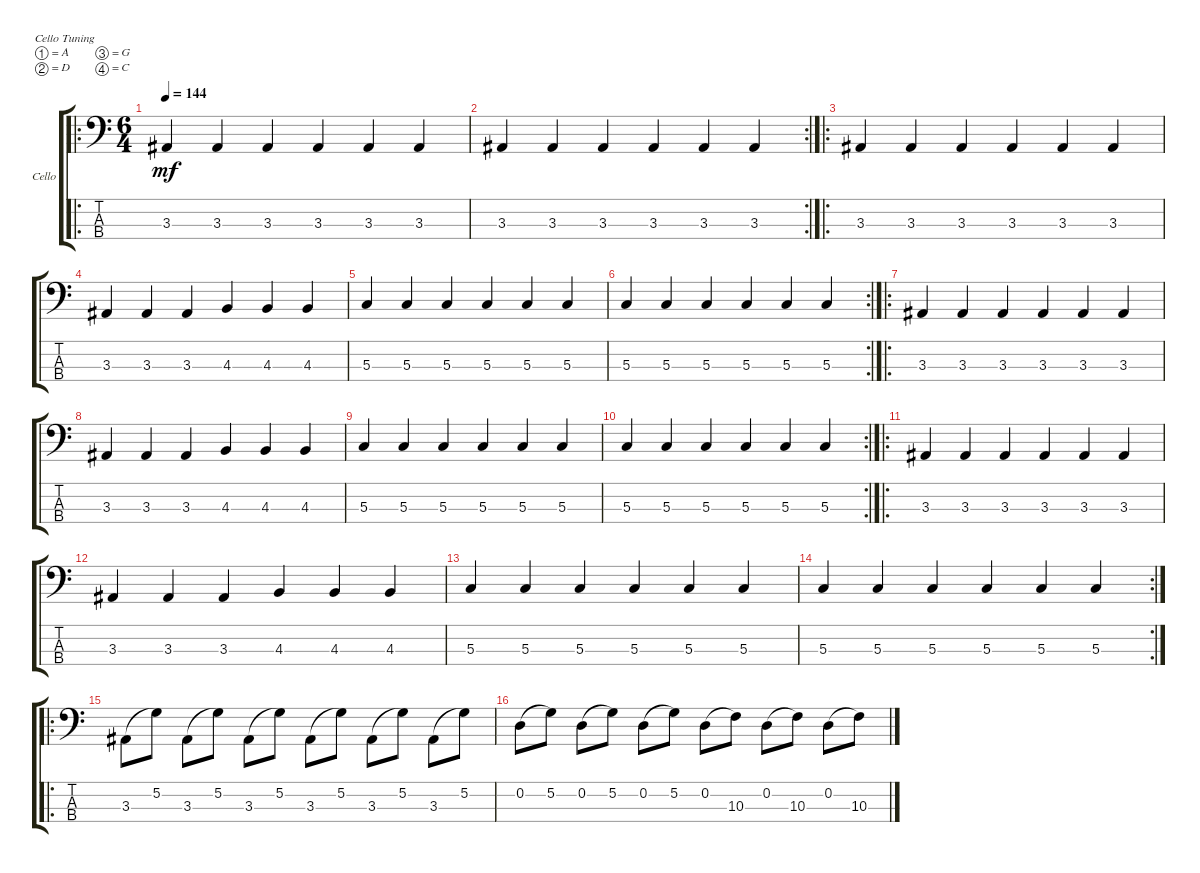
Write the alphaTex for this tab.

\defaultSystemsLayout 4
\bracketExtendMode groupsimilarinstruments
\firstSystemTrackNameOrientation horizontal
\otherSystemsTrackNameOrientation horizontal
\track ("Cello" "Cello") {instrument cello}
\staff {score tabs}
\tuning (A3 D3 G2 C2)
\ro
\ts (6 4)
\tempo 144
\clef f4
\ks c
3.3.4{dy mf instrument cello} 3.3.4 3.3.4 3.3.4 3.3.4 3.3.4 |
\rc 2
3.3.4 3.3.4 3.3.4 3.3.4 3.3.4 3.3.4 |
\ro
3.3.4 3.3.4 3.3.4 3.3.4 3.3.4 3.3.4 |
3.3.4 3.3.4 3.3.4 4.3.4 4.3.4 4.3.4 |
5.3.4 5.3.4 5.3.4 5.3.4 5.3.4 5.3.4 |
\rc 2
5.3.4 5.3.4 5.3.4 5.3.4 5.3.4 5.3.4 |
\ro
3.3.4 3.3.4 3.3.4 3.3.4 3.3.4 3.3.4 |
3.3.4 3.3.4 3.3.4 4.3.4 4.3.4 4.3.4 |
5.3.4 5.3.4 5.3.4 5.3.4 5.3.4 5.3.4 |
\rc 2
5.3.4 5.3.4 5.3.4 5.3.4 5.3.4 5.3.4 |
\ro
3.3.4 3.3.4 3.3.4 3.3.4 3.3.4 3.3.4 |
3.3.4 3.3.4 3.3.4 4.3.4 4.3.4 4.3.4 |
5.3.4 5.3.4 5.3.4 5.3.4 5.3.4 5.3.4 |
\rc 2
5.3.4 5.3.4 5.3.4 5.3.4 5.3.4 5.3.4 |
\ro
3.3.8{legatoorigin} 5.2.8 3.3.8{legatoorigin} 5.2.8 3.3.8{legatoorigin} 5.2.8 3.3.8{legatoorigin} 5.2.8 3.3.8{legatoorigin} 5.2.8 3.3.8{legatoorigin} 5.2.8 |
0.2.8{legatoorigin} 5.2.8 0.2.8{legatoorigin} 5.2.8 0.2.8{legatoorigin} 5.2.8 0.2.8{legatoorigin} 10.3.8 0.2.8{legatoorigin} 10.3.8 0.2.8{legatoorigin} 10.3.8
